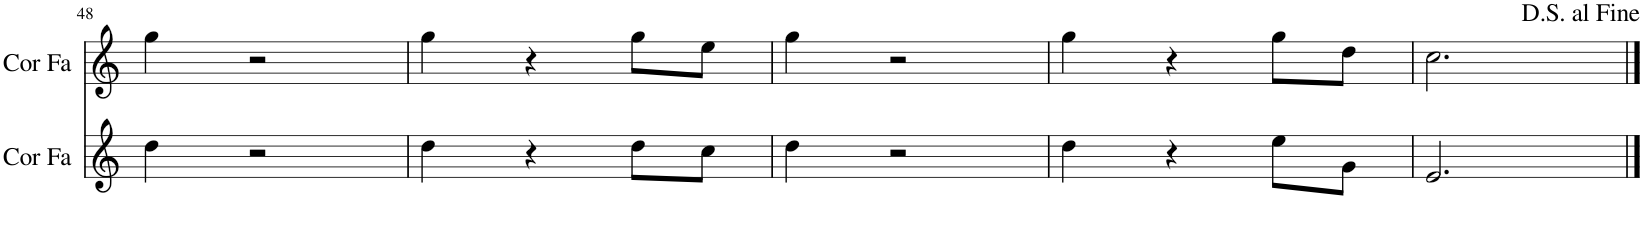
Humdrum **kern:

**kern	**kern
*part2	*part1
*staff2	*staff1
*I"Cor en Fa	*I"Cor en Fa
*I'Cor Fa	*I'Cor Fa
!!LO:PB:g=z
*clefG2	*clefG2
*Trd4c7	*Trd4c7
*k[]	*k[]
*M3/4	*M3/4
=48	=48
4dd\	4gg\
2r	2r
=49	=49
4dd\	4gg\
4r	4r
8dd\L	8gg\L
8cc\J	8ee\J
=50	=50
4dd\	4gg\
2r	2r
=51	=51
4dd\	4gg\
4r	4r
8ee\L	8gg\L
8g\J	8dd\J
=52	=52
2.e/	2.cc\
==	==
*-	*-
